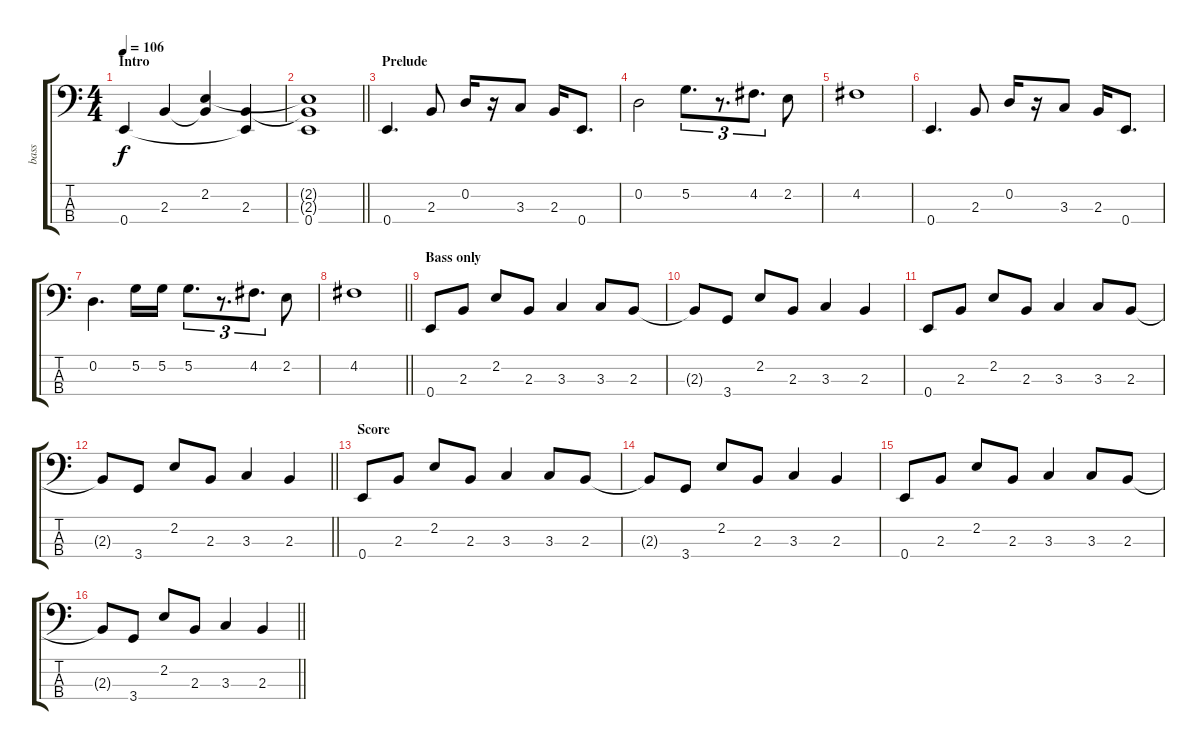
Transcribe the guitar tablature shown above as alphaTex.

\track ("bass" "bass") {instrument electricbassfinger}
\staff {score tabs}
\tuning (G2 D2 A1 E1) {hide}
\ts (4 4)
\section ("" "Intro")
\tempo 106
\clef f4
\ks c
0.4.4{dy f instrument electricbassfinger} 2.3.4 (2.2 2.3{t}).4 (2.3 0.4{t}).4 |
\barLineRight lightlight
(2.2{t} 2.3{t} 0.4).1 |
\section ("" "Prelude")
0.4.4{d} 2.3.8 0.2.16 r.16 3.3.8 2.3.16 0.4.8{d} |
0.2.2 5.2.8{d tu (3 2)} r.8{d tu (3 2)} 4.2.8{d tu (3 2)} 2.2.8 |
4.2.1 |
0.4.4{d} 2.3.8 0.2.16 r.16 3.3.8 2.3.16 0.4.8{d} |
0.2.4{d} 5.2.16 5.2.16 5.2.8{d tu (3 2)} r.8{d tu (3 2)} 4.2.8{d tu (3 2)} 2.2.8 |
\barLineRight lightlight
4.2.1 |
\section ("" "Bass only")
0.4.8 2.3.8 2.2.8 2.3.8 3.3.4 3.3.8 2.3.8 |
2.3{t}.8 3.4.8 2.2.8 2.3.8 3.3.4 2.3.4 |
0.4.8 2.3.8 2.2.8 2.3.8 3.3.4 3.3.8 2.3.8 |
\barLineRight lightlight
2.3{t}.8 3.4.8 2.2.8 2.3.8 3.3.4 2.3.4 |
\section ("" "Score")
0.4.8 2.3.8 2.2.8 2.3.8 3.3.4 3.3.8 2.3.8 |
2.3{t}.8 3.4.8 2.2.8 2.3.8 3.3.4 2.3.4 |
0.4.8 2.3.8 2.2.8 2.3.8 3.3.4 3.3.8 2.3.8 |
\barLineRight lightlight
2.3{t}.8 3.4.8 2.2.8 2.3.8 3.3.4 2.3.4
